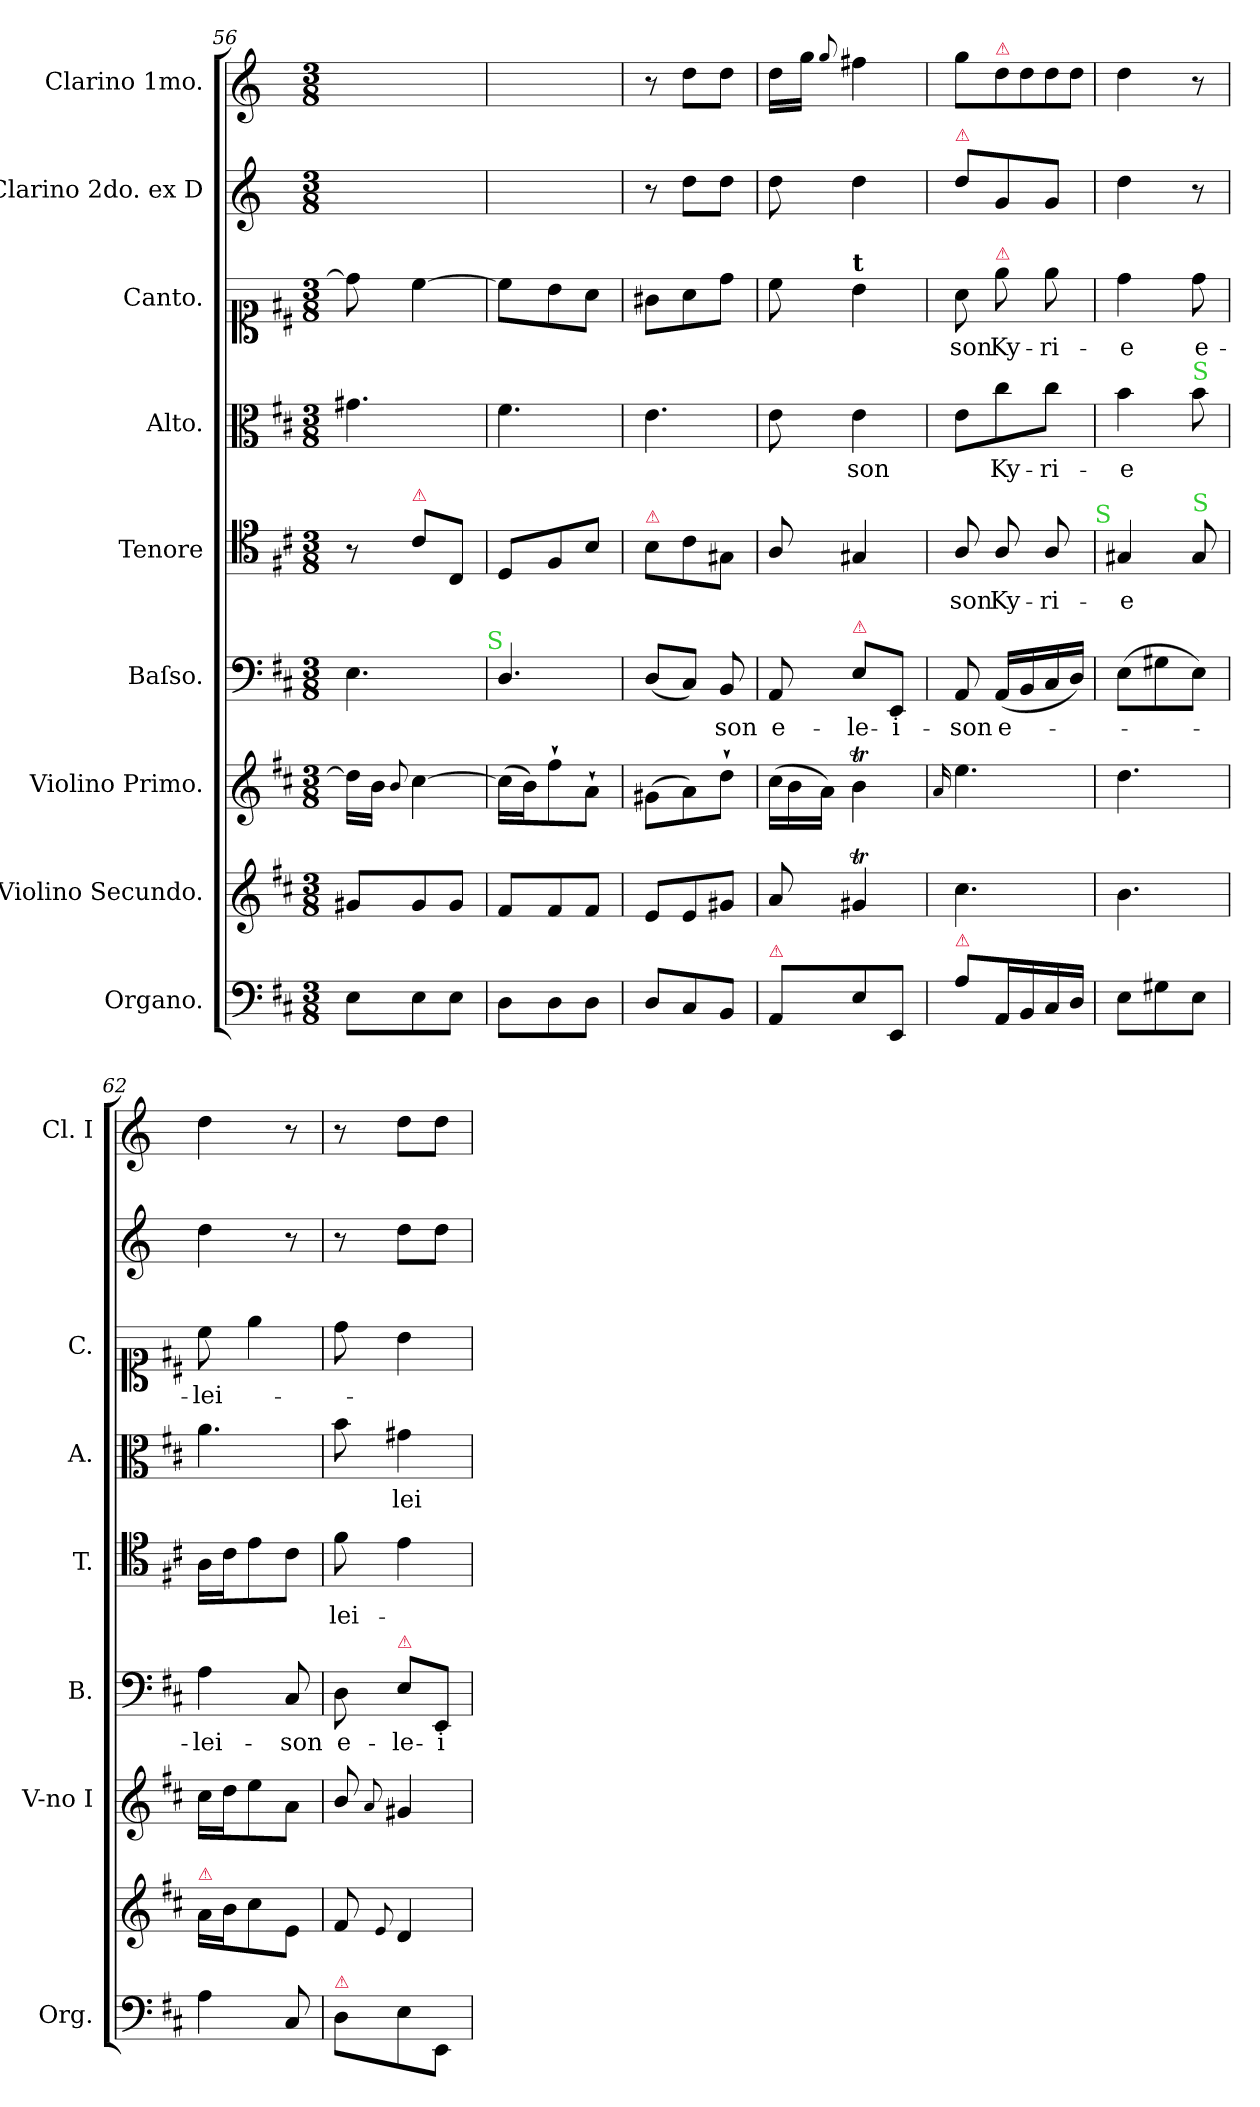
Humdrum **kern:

**kern	**kern	**kern	**kern	**text	**kern	**text	**kern	**text	**kern	**text	**kern	**kern
*part9	*part8	*part7	*part6	*part6	*part5	*part5	*part4	*part4	*part3	*part3	*part2	*part1
*staff9	*staff8	*staff7	*staff6	*staff6	*staff5	*staff5	*staff4	*staff4	*staff3	*staff3	*staff2	*staff1
*I"Organo.	*I"Violino Secundo.	*I"Violino Primo.	*I"Baſso.	*	*I"Tenore	*	*I"Alto.	*	*I"Canto.	*	*I"Clarino 2do. ex D	*I"Clarino 1mo.
*I'Org.	*	*I'V-no I	*I'B.	*	*I'T.	*	*I'A.	*	*I'C.	*	*	*I'Cl. I
*clefF4	*clefG2	*clefG2	*clefF4	*	*clefC4	*	*clefC3	*	*clefC1	*	*clefG2	*clefG2
*	*	*	*	*	*	*	*	*	*	*	*ITrd-1c-2	*ITrd-1c-2
*k[f#c#]	*k[f#c#]	*k[f#c#]	*k[f#c#]	*	*k[f#c#]	*	*k[f#c#]	*	*k[f#c#]	*	*k[f#c#]	*k[f#c#]
*M3/8	*M3/8	*M3/8	*M3/8	*	*M3/8	*	*M3/8	*	*M3/8	*	*M3/8	*M3/8
=56	=56	=56	=56	=56	=56	=56	=56	=56	=56	=56	=56	=56
8E\L	8g#X/L	16dd\LL]	4.E\	.	8r	.	4.g#X\	.	8dd\]	.	4.ryy	4.ryy
.	.	16b\JJ	.	.	.	.	.	.	.	.	.	.
.	.	8qqb/	.	.	.	.	.	.	.	.	.	.
!	!	!	!	!	!LO:TX:a:color=crimson:t=⚠	!	!	!	!	!	!	!
8E\	8g#/	[4cc#\	.	.	8c#\L	.	.	.	[4cc#\	.	.	.
8E\J	8g#/J	.	.	.	8C#/J	.	.	.	.	.	.	.
!	!	!	!LO:TX:a:color=limegreen:t=S	!	!	!	!	!	!	!	!	!
=57	=57	=57	=57	=57	=57	=57	=57	=57	=57	=57	=57	=57
8D\L	8f#/L	(>16cc#\LL]	4.D/	.	8D/L	.	4.f#\	.	8cc#\L]	.	4.ryy	4.ryy
.	.	16b\J)	.	.	.	.	.	.	.	.	.	.
8D\	8f#/	8ff#`>\	.	.	8F#/	.	.	.	8b\	.	.	.
8D\J	8f#/J	8a`>\J	.	.	8B/J	.	.	.	8a\J	.	.	.
=58	=58	=58	=58	=58	=58	=58	=58	=58	=58	=58	=58	=58
!	!	!	!	!	!LO:TX:a:color=crimson:t=⚠	!	!	!	!	!	!	!
8D/L	8e/L	(>8g#X\L	(<8D/L	.	8B\L	.	4.e\	.	8g#X\L	.	8r	8r
8C#/	8e/	8a\)	8C#/J)	.	8c#\	.	.	.	8a\	.	8ee\L	8ee\L
8BB/J	8g#X/J	8dd`>\J	8BB/	-son	8G#X/J	.	.	.	8dd\J	.	8ee\J	8ee\J
=59	=59	=59	=59	=59	=59	=59	=59	=59	=59	=59	=59	=59
*	*	*Xtuplet	*	*	*	*	*	*	*	*	*	*
!LO:TX:a:color=crimson:t=⚠	!	!	!	!	!	!	!	!	!	!	!	!
8AA/L	8a/	(>24cc#\LL	8AA/	e-	8A/	.	8e\	.	8cc#\	.	8ee\	16ee\LL
.	.	24b\	.	.	.	.	.	.	.	.	.	.
.	.	.	.	.	.	.	.	.	.	.	.	16aa\JJ
.	.	24a\JJ)	.	.	.	.	.	.	.	.	.	.
.	.	.	.	.	.	.	.	.	.	.	.	8qqaa/
!	!	!	!	!	!	!	!	!	!LO:TX:a:B:t=t	!	!	!
!	!	!	!LO:TX:a:color=crimson:t=⚠	!	!	!	!	!	!	!	!	!
8E\	4g#Xt/	4bT\	8E\L	-le-	4G#X/	.	4e\	-son	4b\	.	4ee\	4gg#X\
8EE/J	.	.	8EE/J	-i-	.	.	.	.	.	.	.	.
=60	=60	=60	=60	=60	=60	=60	=60	=60	=60	=60	=60	=60
.	.	16qqa/	.	.	.	.	.	.	.	.	.	.
!	!	!	!	!	!	!	!	!	!	!	!LO:TX:a:color=crimson:t=⚠	!
!LO:TX:a:color=crimson:t=⚠	!	!	!	!	!	!	!	!	!	!	!	!
8A\L	4.cc#\	4.ee\	8AA/	-son	8A/	-son	8e\L	.	8a\	-son	8ee\L	8aa\L
!	!	!	!	!	!	!	!	!	!	!	!	!LO:TX:a:color=crimson:t=⚠
!	!	!	!	!	!	!	!	!	!LO:TX:a:color=crimson:t=⚠	!	!	!
!	!	!	!	!	!	!	!	!	!	!	!	!LO:N:vis=8
16AA/L	.	.	(<16AA/LL	e-	8A/	Ky-	8cc#\	Ky-	8ee\	Ky-	8a/	16ee\
!	!	!	!	!	!	!	!	!	!	!	!	!LO:N:vis=8
16BB/	.	.	16BB/	.	.	.	.	.	.	.	.	16ee\
!	!	!	!	!	!	!	!	!	!	!	!	!LO:N:vis=8
16C#/	.	.	16C#/	.	8A/	-ri-	8cc#\J	-ri-	8ee\	-ri-	8a/J	16ee\
!	!	!	!	!	!	!	!	!	!	!	!	!LO:N:vis=8
16D/JJ	.	.	16D/JJ)	.	.	.	.	.	.	.	.	16ee\J
!	!	!	!	!	!LO:TX:a:color=limegreen:t=S	!	!	!	!	!	!	!
=61	=61	=61	=61	=61	=61	=61	=61	=61	=61	=61	=61	=61
8E\L	4.b\	4.dd\	(>8E\L	.	4G#X/	-e	4b\	-e	4dd\	-e	4ee\	4ee\
8G#X\	.	.	8G#X\	.	.	.	.	.	.	.	.	.
!	!	!	!	!	!	!	!LO:TX:a:color=limegreen:t=S	!	!	!	!	!
!	!	!	!	!	!LO:TX:a:color=limegreen:t=S	!	!	!	!	!	!	!
8E\J	.	.	8E\J)	.	8G#/	.	8b\	.	8dd\	e-	8r	8r
=62	=62	=62	=62	=62	=62	=62	=62	=62	=62	=62	=62	=62
!	!LO:TX:a:color=crimson:t=⚠	!	!	!	!	!	!	!	!	!	!	!
4A\	16a\LL	16cc#\LL	4A\	-lei-	16A\LL	.	4.a\	.	8cc#\	-lei-	4ee\	4ee\
.	16b\J	16dd\J	.	.	16c#\J	.	.	.	.	.	.	.
.	8cc#\	8ee\	.	.	8e\	.	.	.	4ee\	.	.	.
8C#/	8e/J	8a\J	8C#/	-son	8c#\J	.	.	.	.	.	8r	8r
=63	=63	=63	=63	=63	=63	=63	=63	=63	=63	=63	=63	=63
!LO:TX:a:color=crimson:t=⚠	!	!	!	!	!	!	!	!	!	!	!	!
8D\L	8f#/	8b/	8D\	e-	8f#\	-lei-	8b\	.	8dd\	.	8r	8r
.	8qqe/	8qqa/	.	.	.	.	.	.	.	.	.	.
!	!	!	!LO:TX:a:color=crimson:t=⚠	!	!	!	!	!	!	!	!	!
8E\	4d/	4g#X/	8E\L	-le-	4e\	.	4g#X\	lei	4b\	.	8ee\L	8ee\L
8EE/J	.	.	8EE/J	-i-	.	.	.	.	.	.	8ee\J	8ee\J
=	=	=	=	=	=	=	=	=	=	=	=	=
*-	*-	*-	*-	*-	*-	*-	*-	*-	*-	*-	*-	*-
